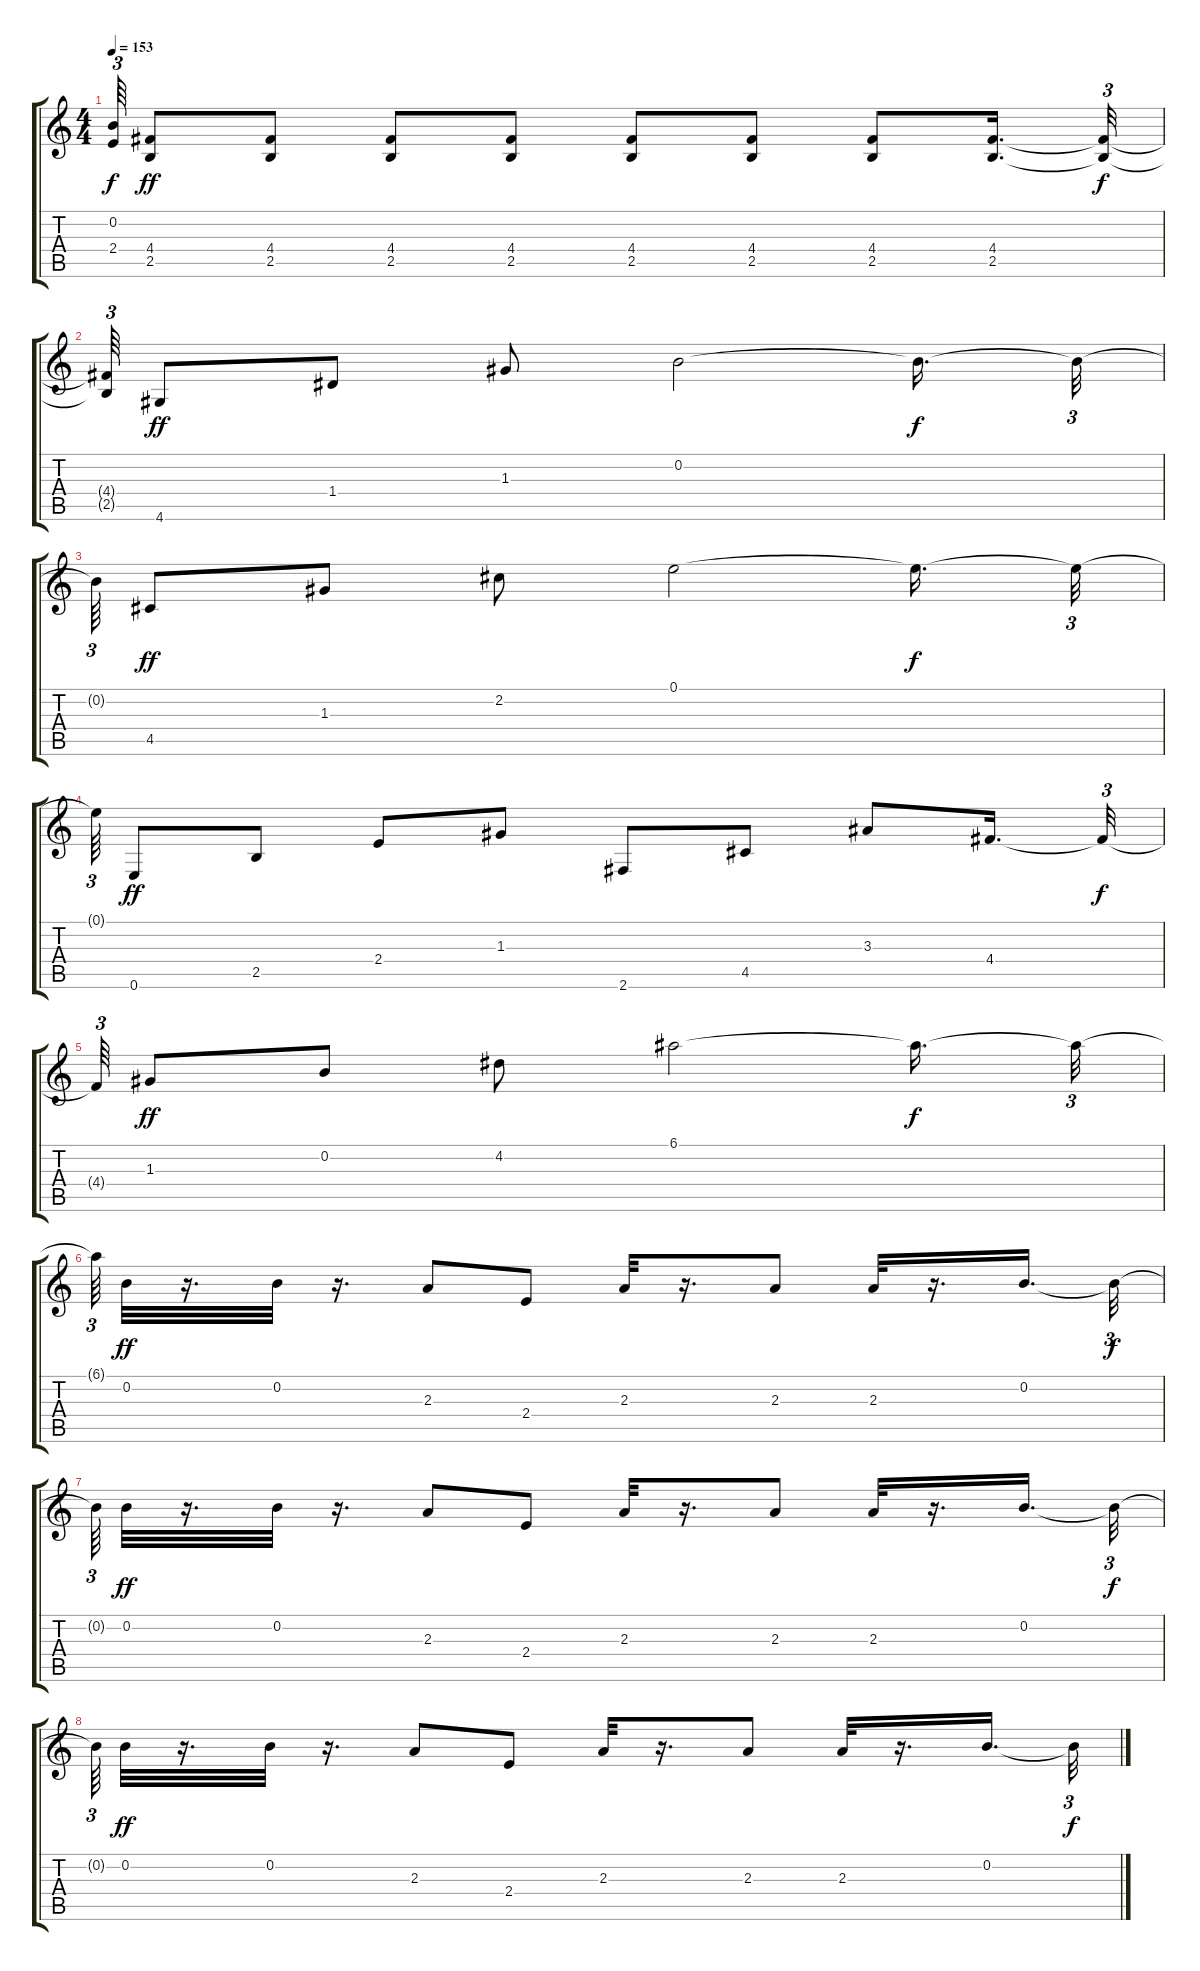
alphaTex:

\track "" {instrument acousticguitarsteel}
\staff {score tabs}
\tuning (E4 B3 G3 D3 A2 E2) {hide}
\ts (4 4)
\tempo 153
\clef g2
\ks c
(0.2{t} 2.4{t}).64{tu (3 2) dy f} (4.4 2.5).8{dy ff} (4.4 2.5).8 (4.4 2.5).8 (4.4 2.5).8 (4.4 2.5).8 (4.4 2.5).8 (4.4 2.5).8 (4.4 2.5).16{d} (4.4{t} 2.5{t}).32{tu (3 2) dy f} |
(4.4{t} 2.5{t}).64{tu (3 2)} 4.6.8{dy ff} 1.4.8 1.3.8 0.2.2 0.2{t}.16{d dy f} 0.2{t}.32{tu (3 2)} |
0.2{t}.64{tu (3 2)} 4.5.8{dy ff} 1.3.8 2.2.8 0.1.2 0.1{t}.16{d dy f} 0.1{t}.32{tu (3 2)} |
0.1{t}.64{tu (3 2)} 0.6.8{dy ff} 2.5.8 2.4.8 1.3.8 2.6.8 4.5.8 3.3.8 4.4.16{d} 4.4{t}.32{tu (3 2) dy f} |
4.4{t}.64{tu (3 2)} 1.3.8{dy ff} 0.2.8 4.2.8 6.1.2 6.1{t}.16{d dy f} 6.1{t}.32{tu (3 2)} |
6.1{t}.64{tu (3 2)} 0.2.32{dy ff} r.16{d} 0.2.32 r.16{d} 2.3.8 2.4.8 2.3.32 r.16{d} 2.3.8 2.3.32 r.16{d} 0.2.16{d} 0.2{t}.32{tu (3 2) dy f} |
0.2{t}.64{tu (3 2)} 0.2.32{dy ff} r.16{d} 0.2.32 r.16{d} 2.3.8 2.4.8 2.3.32 r.16{d} 2.3.8 2.3.32 r.16{d} 0.2.16{d} 0.2{t}.32{tu (3 2) dy f} |
0.2{t}.64{tu (3 2)} 0.2.32{dy ff} r.16{d} 0.2.32 r.16{d} 2.3.8 2.4.8 2.3.32 r.16{d} 2.3.8 2.3.32 r.16{d} 0.2.16{d} 0.2{t}.32{tu (3 2) dy f}
